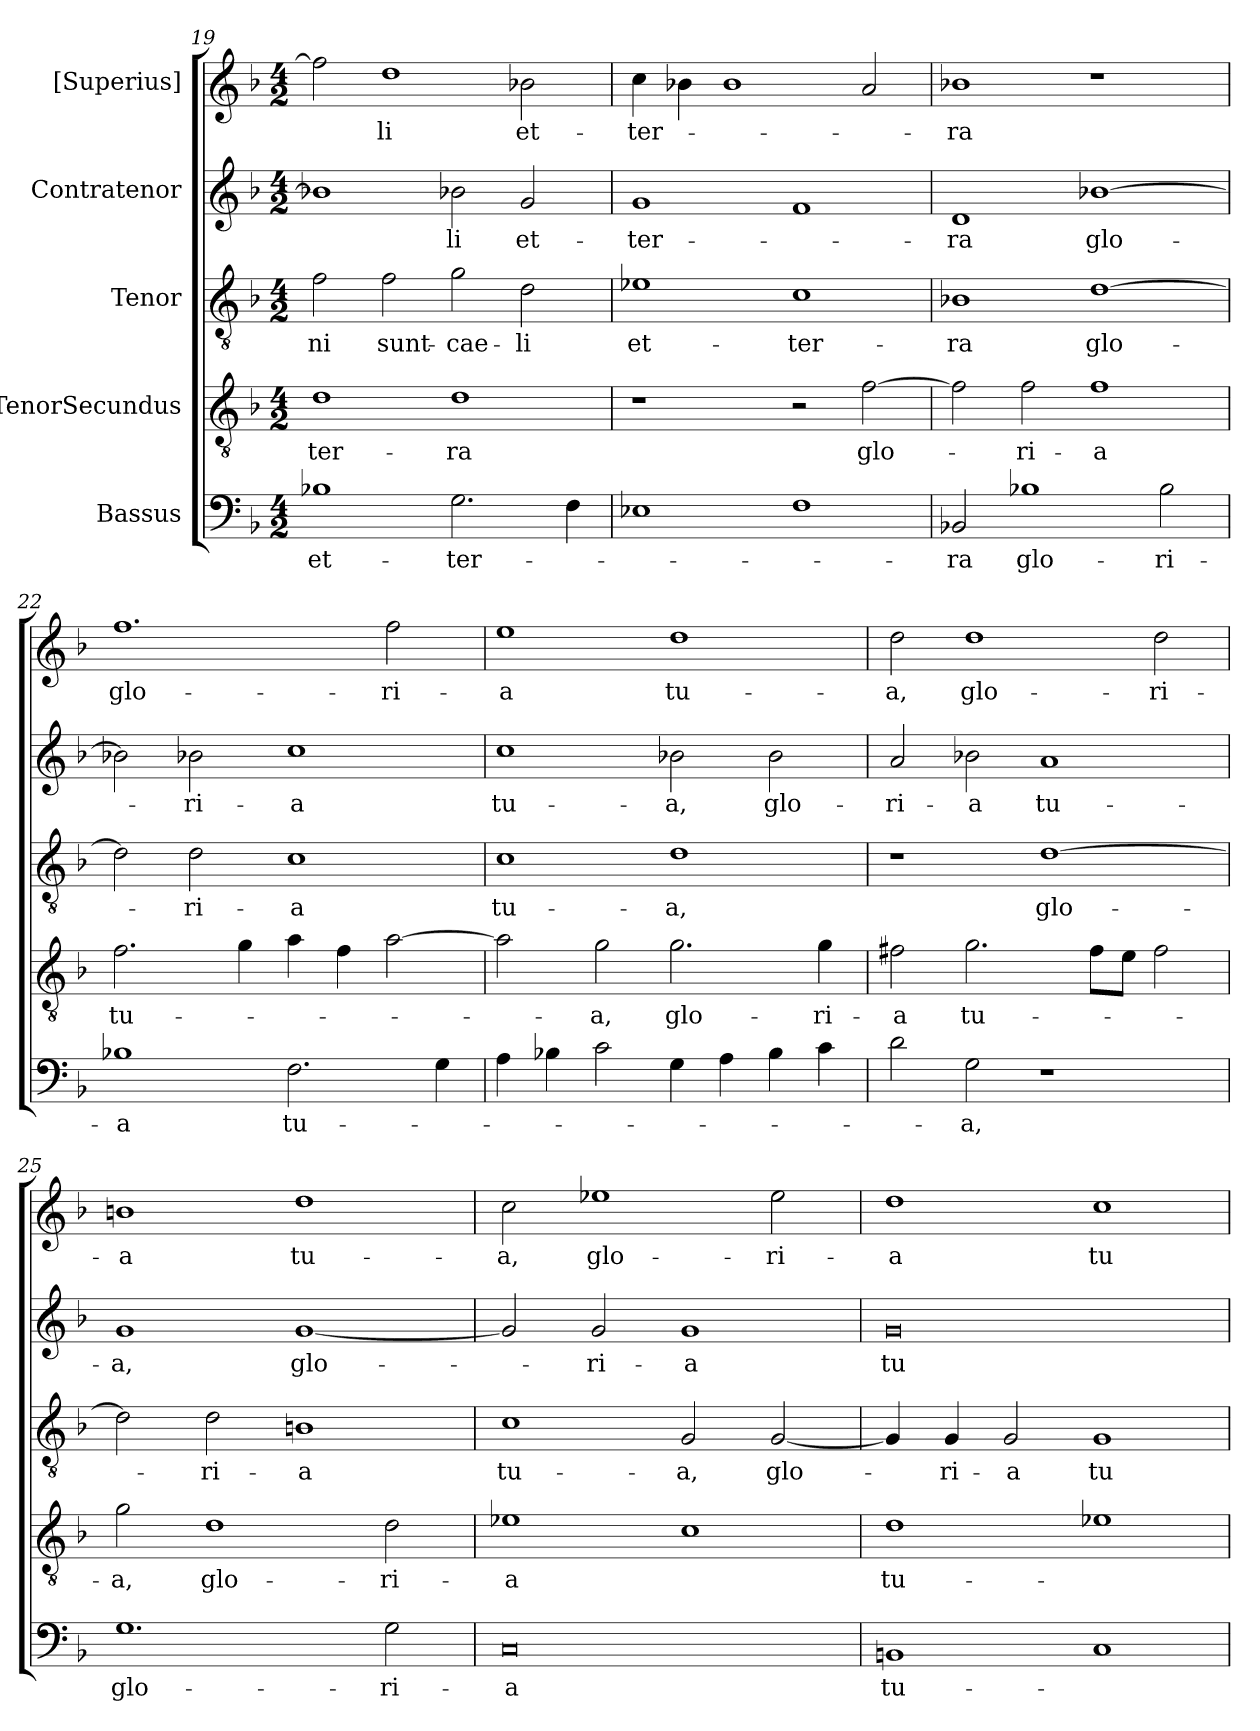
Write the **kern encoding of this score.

**kern	**text	**kern	**text	**kern	**text	**kern	**text	**kern	**text
*part5	*part5	*part4	*part4	*part3	*part3	*part2	*part2	*part1	*part1
*staff5	*staff5	*staff4	*staff4	*staff3	*staff3	*staff2	*staff2	*staff1	*staff1
*I"Bassus	*	*I"TenorSecundus	*	*I"Tenor	*	*I"Contratenor	*	*I"[Superius]	*
*clefF4	*	*clefGv2	*	*clefGv2	*	*clefG2	*	*clefG2	*
*k[b-]	*	*k[b-]	*	*k[b-]	*	*k[b-]	*	*k[b-]	*
*M4/2	*	*M4/2	*	*M4/2	*	*M4/2	*	*M4/2	*
=19	=19	=19	=19	=19	=19	=19	=19	=19	=19
1B-X\	et-	1d\	ter-	2f\	-ni	1b-X\]	.	2ff\]	.
.	.	.	.	2f\	sunt-	.	.	1dd\	-li
2.G\	ter-	1d\	-ra	2g\	cae-	2b-X\	-li	.	.
.	.	.	.	2d\	-li	2g/	et-	2b-X\	et-
4F\	.	.	.	.	.	.	.	.	.
=20	=20	=20	=20	=20	=20	=20	=20	=20	=20
1E-X\	.	1r	.	1e-X\	et-	1g/	ter-	4cc\	ter-
.	.	.	.	.	.	.	.	4b-X\	.
.	.	.	.	.	.	.	.	1b-\	.
1F\	.	2r	.	1c\	ter-	1f/	.	.	.
.	.	[2f\	glo-	.	.	.	.	2a/	.
=21	=21	=21	=21	=21	=21	=21	=21	=21	=21
2BB-X/	-ra	2f\]	.	1B-X\	-ra	1d/	-ra	1b-X\	-ra
1B-X\	glo-	2f\	-ri-	.	.	.	.	.	.
.	.	1f\	-a	[1d\	glo-	[1b-X\	glo-	1r	.
2B-\	-ri-	.	.	.	.	.	.	.	.
=22	=22	=22	=22	=22	=22	=22	=22	=22	=22
1B-X\	-a	2.f\	tu-	2d\]	.	2b-X\]	.	1.ff\	glo-
.	.	.	.	2d\	-ri-	2b-X\	-ri-	.	.
.	.	4g\	.	.	.	.	.	.	.
2.F\	tu-	4a\	.	1c\	-a	1cc\	-a	.	.
.	.	4f\	.	.	.	.	.	.	.
.	.	[2a\	.	.	.	.	.	2ff\	-ri-
4G\	.	.	.	.	.	.	.	.	.
=23	=23	=23	=23	=23	=23	=23	=23	=23	=23
4A\	.	2a\]	.	1c\	tu-	1cc\	tu-	1ee\	-a
4B-X\	.	.	.	.	.	.	.	.	.
2c\	.	2g\	-a,	.	.	.	.	.	.
4G\	.	2.g\	glo-	1d\	-a,	2b-X\	-a,	1dd\	tu-
4A\	.	.	.	.	.	.	.	.	.
4B-\	.	.	.	.	.	2b-\	glo-	.	.
4c\	.	4g\	-ri-	.	.	.	.	.	.
=24	=24	=24	=24	=24	=24	=24	=24	=24	=24
2d\	.	2f#X\	-a	1r	.	2a/	-ri-	2dd\	-a,
2G\	-a,	2.g\	tu-	.	.	2b-X\	-a	1dd\	glo-
1r	.	.	.	[1d\	glo-	1a/	tu-	.	.
.	.	8f#\L	.	.	.	.	.	.	.
.	.	8e\J	.	.	.	.	.	.	.
.	.	2f#\	.	.	.	.	.	2dd\	-ri-
=25	=25	=25	=25	=25	=25	=25	=25	=25	=25
1.G\	glo-	2g\	-a,	2d\]	.	1g/	-a,	1b\	-a
.	.	1d\	glo-	2d\	-ri-	.	.	.	.
.	.	.	.	1B\	-a	[1g/	glo-	1dd\	tu-
2G\	-ri-	2d\	-ri-	.	.	.	.	.	.
=26	=26	=26	=26	=26	=26	=26	=26	=26	=26
0C/	-a	1e-X\	-a	1c\	tu-	2g/]	.	2cc\	-a,
.	.	.	.	.	.	2g/	-ri-	1ee-X\	glo-
.	.	1c\	.	2G/	-a,	1g/	-a	.	.
.	.	.	.	[2G/	glo-	.	.	2ee-\	-ri-
=27	=27	=27	=27	=27	=27	=27	=27	=27	=27
1BB/	tu-	1d\	tu-	4G/]	.	0g/	tu-	1dd\	-a
.	.	.	.	4G/	-ri-	.	.	.	.
.	.	.	.	2G/	-a	.	.	.	.
1C/	.	1e-X\	.	1G/	tu-	.	.	1cc\	tu-
=	=	=	=	=	=	=	=	=	=
*-	*-	*-	*-	*-	*-	*-	*-	*-	*-
